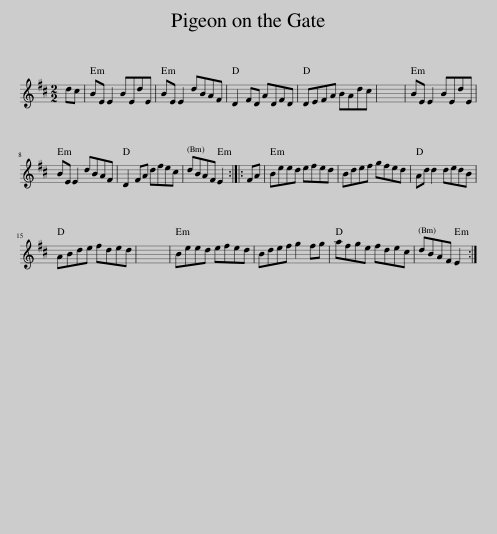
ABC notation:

X:1
L:1/8
M:2/2
I:linebreak $
K:D
V:1 treble
V:1
 dc | BE E2 BEdE | BE E2 dBAF | D2 FD ADFD | DEFA BAdc | %5
 x8 | BE E2 BEdE |$ BE E2 dBAF | D2 FA dfec | dBAF E2 :: %10
 FA | Beed efed | Bdef gfed | Ad d2 dedB |$ ABde fded | %15
 x8 | Beed efed | Bdef g2 fg | afge fdec | dBAF E2 :| %20
